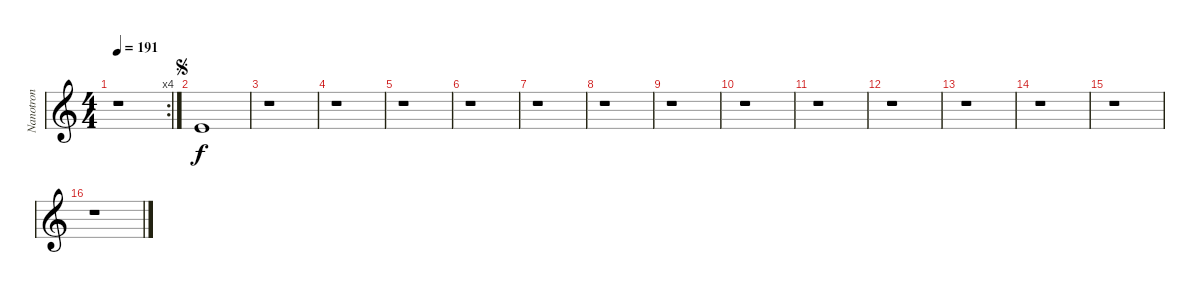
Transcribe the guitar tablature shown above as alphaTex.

\track ("Nanotron" "Nanotron") {instrument stringensemble1}
\staff {score}
\tuning (E4 B3 G3 D3 A2 E2 B1) {hide}
\rc 4
\ts (4 4)
\tempo 191
\clef g2
\ks c
r.1{dy f} |
\jump segno
0.1.1 |
r.1 |
r.1 |
r.1 |
r.1 |
r.1 |
r.1 |
r.1 |
r.1 |
r.1 |
r.1 |
r.1 |
r.1 |
r.1 |
r.1
